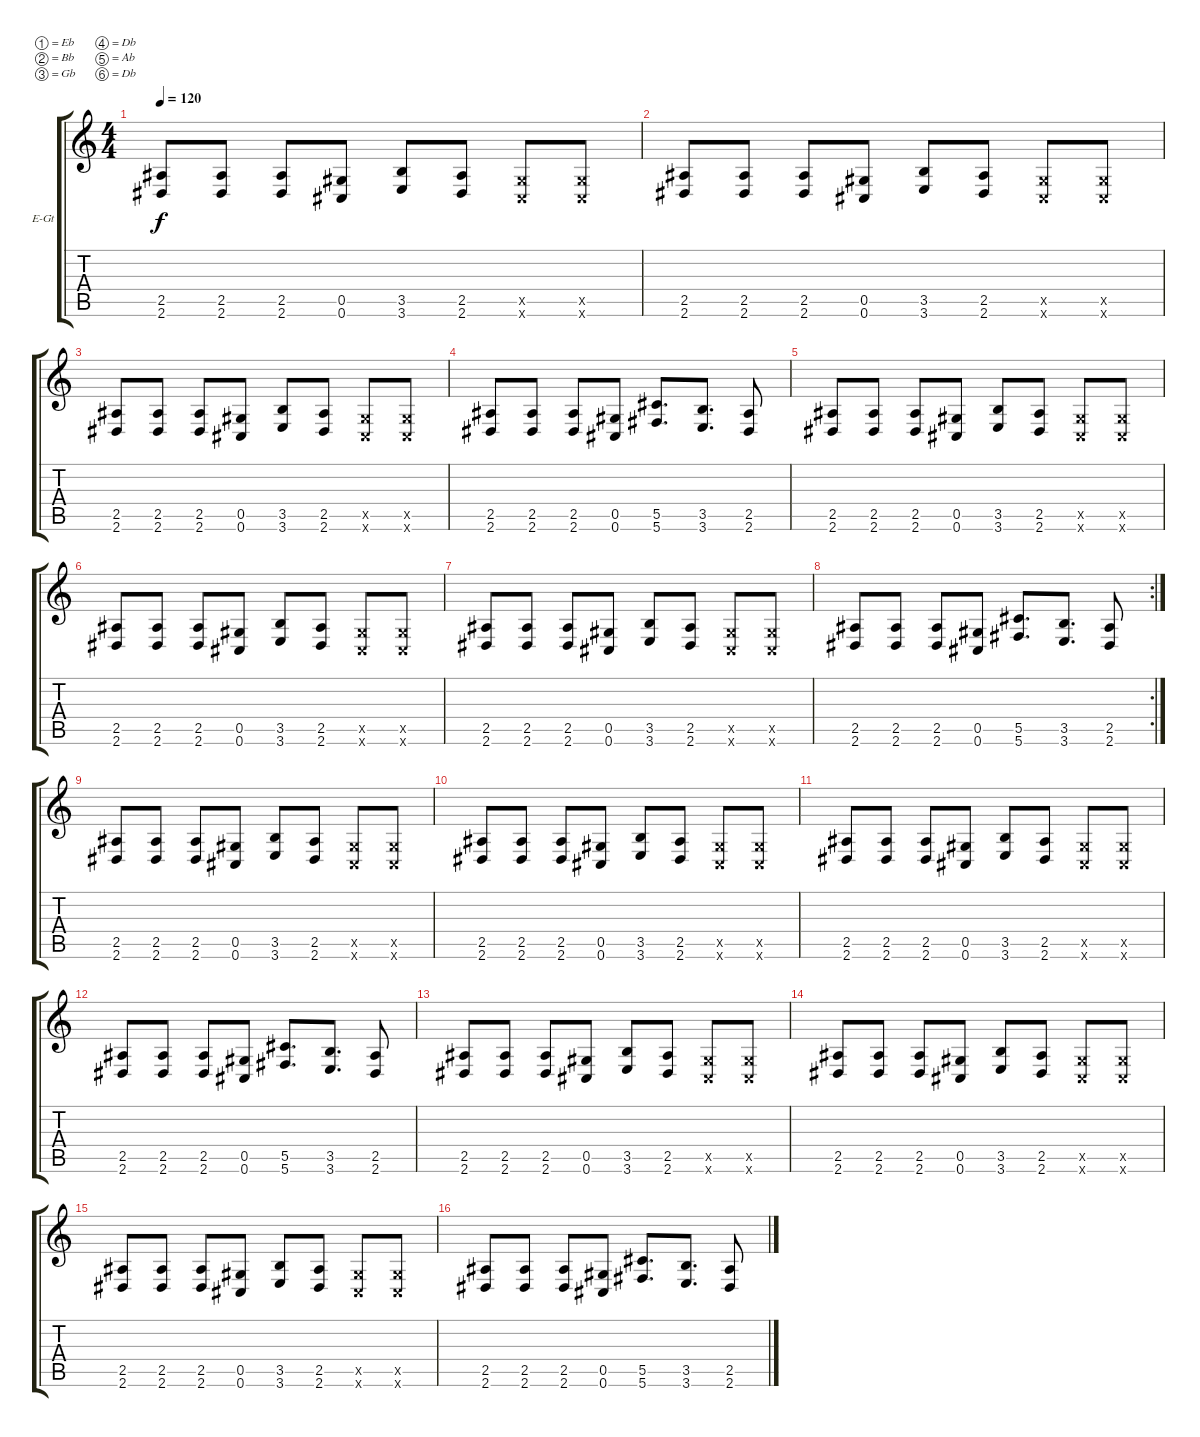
\bracketExtendMode groupsimilarinstruments
\firstSystemTrackNameOrientation horizontal
\otherSystemsTrackNameOrientation horizontal
\track ("Rythm Guitar 1" "E-Gt") {instrument distortionguitar}
\staff {score tabs}
\tuning (Eb4 Bb3 Gb3 Db3 Ab2 Db2)
\ts (4 4)
\tempo 120
\clef g2
\ks c
(2.5 2.6).8{dy f} (2.5 2.6).8 (2.5 2.6).8 (0.5 0.6).8 (3.5 3.6).8 (2.5 2.6).8 (0.5{x} 0.6{x}).8 (0.5{x} 0.6{x}).8 |
(2.5 2.6).8 (2.5 2.6).8 (2.5 2.6).8 (0.5 0.6).8 (3.5 3.6).8 (2.5 2.6).8 (0.5{x} 0.6{x}).8 (0.5{x} 0.6{x}).8 |
(2.5 2.6).8 (2.5 2.6).8 (2.5 2.6).8 (0.5 0.6).8 (3.5 3.6).8 (2.5 2.6).8 (0.5{x} 0.6{x}).8 (0.5{x} 0.6{x}).8 |
(2.5 2.6).8 (2.5 2.6).8 (2.5 2.6).8 (0.5 0.6).8 (5.5 5.6).8{d} (3.5 3.6).8{d} (2.5 2.6).8 |
(2.5 2.6).8 (2.5 2.6).8 (2.5 2.6).8 (0.5 0.6).8 (3.5 3.6).8 (2.5 2.6).8 (0.5{x} 0.6{x}).8 (0.5{x} 0.6{x}).8 |
(2.5 2.6).8 (2.5 2.6).8 (2.5 2.6).8 (0.5 0.6).8 (3.5 3.6).8 (2.5 2.6).8 (0.5{x} 0.6{x}).8 (0.5{x} 0.6{x}).8 |
(2.5 2.6).8 (2.5 2.6).8 (2.5 2.6).8 (0.5 0.6).8 (3.5 3.6).8 (2.5 2.6).8 (0.5{x} 0.6{x}).8 (0.5{x} 0.6{x}).8 |
\rc 2
(2.5 2.6).8 (2.5 2.6).8 (2.5 2.6).8 (0.5 0.6).8 (5.5 5.6).8{d} (3.5 3.6).8{d} (2.5 2.6).8 |
(2.5 2.6).8 (2.5 2.6).8 (2.5 2.6).8 (0.5 0.6).8 (3.5 3.6).8 (2.5 2.6).8 (0.5{x} 0.6{x}).8 (0.5{x} 0.6{x}).8 |
(2.5 2.6).8 (2.5 2.6).8 (2.5 2.6).8 (0.5 0.6).8 (3.5 3.6).8 (2.5 2.6).8 (0.5{x} 0.6{x}).8 (0.5{x} 0.6{x}).8 |
(2.5 2.6).8 (2.5 2.6).8 (2.5 2.6).8 (0.5 0.6).8 (3.5 3.6).8 (2.5 2.6).8 (0.5{x} 0.6{x}).8 (0.5{x} 0.6{x}).8 |
(2.5 2.6).8 (2.5 2.6).8 (2.5 2.6).8 (0.5 0.6).8 (5.5 5.6).8{d} (3.5 3.6).8{d} (2.5 2.6).8 |
(2.5 2.6).8 (2.5 2.6).8 (2.5 2.6).8 (0.5 0.6).8 (3.5 3.6).8 (2.5 2.6).8 (0.5{x} 0.6{x}).8 (0.5{x} 0.6{x}).8 |
(2.5 2.6).8 (2.5 2.6).8 (2.5 2.6).8 (0.5 0.6).8 (3.5 3.6).8 (2.5 2.6).8 (0.5{x} 0.6{x}).8 (0.5{x} 0.6{x}).8 |
(2.5 2.6).8 (2.5 2.6).8 (2.5 2.6).8 (0.5 0.6).8 (3.5 3.6).8 (2.5 2.6).8 (0.5{x} 0.6{x}).8 (0.5{x} 0.6{x}).8 |
(2.5 2.6).8 (2.5 2.6).8 (2.5 2.6).8 (0.5 0.6).8 (5.5 5.6).8{d} (3.5 3.6).8{d} (2.5 2.6).8
